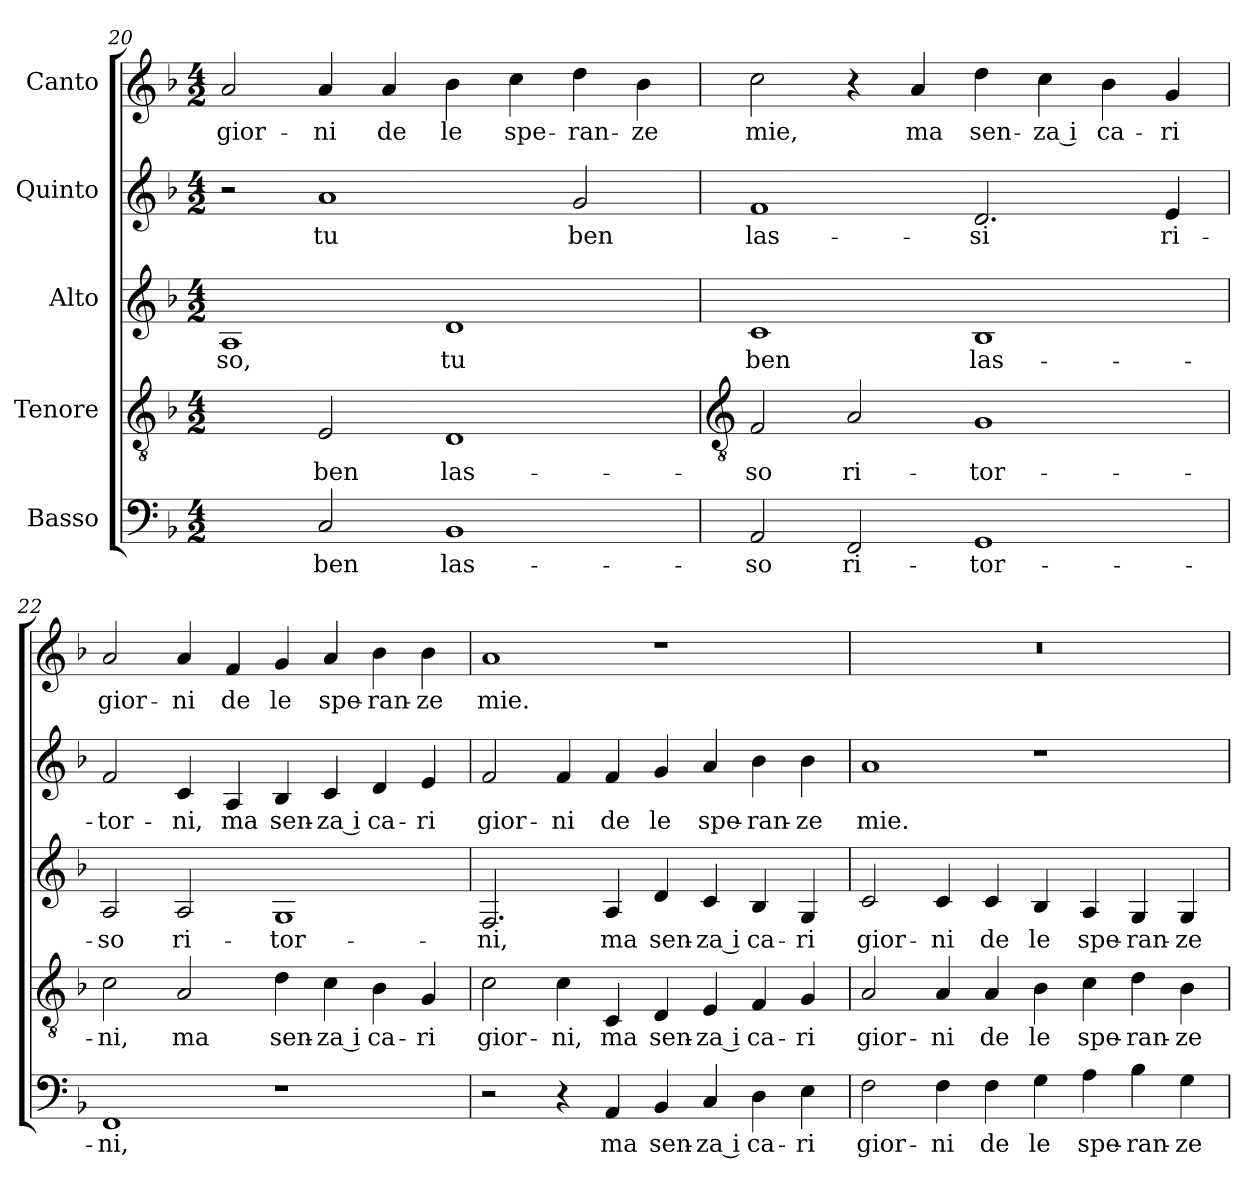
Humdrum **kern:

**kern	**text	**kern	**text	**kern	**text	**kern	**text	**kern	**text
*part5	*part5	*part4	*part4	*part3	*part3	*part2	*part2	*part1	*part1
*staff5	*staff5	*staff4	*staff4	*staff3	*staff3	*staff2	*staff2	*staff1	*staff1
*I"Basso	*	*I"Tenore	*	*I"Alto	*	*I"Quinto	*	*I"Canto	*
*clefF4	*	*clefGv2	*	*clefG2	*	*clefG2	*	*clefG2	*
*k[b-]	*	*k[b-]	*	*k[b-]	*	*k[b-]	*	*k[b-]	*
*F:	*	*F:	*	*F:	*	*F:	*	*F:	*
*M4/2	*	*M4/2	*	*M4/2	*	*M4/2	*	*M4/2	*
=20	=20	=20	=20	=20	=20	=20	=20	=20	=20
!	!	!	!	!	!LO:LY:b	!	!	!	!LO:LY:b
2Dyy]	.	2Fyy]	.	1A	-so,	2r	.	2a	gior-
!	!LO:LY:b	!	!LO:LY:b	!	!	!	!LO:LY:b	!	!LO:LY:b
2C	ben	2E	ben	.	.	1a	tu	4a	-ni
!	!	!	!	!	!	!	!	!	!LO:LY:b
.	.	.	.	.	.	.	.	4a	de
!	!LO:LY:b	!	!LO:LY:b	!	!LO:LY:b	!	!	!	!LO:LY:b
1BB-	las-	1D	las-	1d	tu	.	.	4b-	le
!	!	!	!	!	!	!	!	!	!LO:LY:b
.	.	.	.	.	.	.	.	4cc	spe-
!	!	!	!	!	!	!	!LO:LY:b	!	!LO:LY:b
.	.	.	.	.	.	2g	ben	4dd	-ran-
!	!	!	!	!	!	!	!	!	!LO:LY:b
.	.	.	.	.	.	.	.	4b-	-ze
!!LO:LB:g=z
=21	=21	=21	=21	=21	=21	=21	=21	=21	=21
*	*	*clefGv2	*	*	*	*	*	*	*
!	!LO:LY:b	!	!LO:LY:b	!	!LO:LY:b	!	!LO:LY:b	!	!LO:LY:b
2AA	-so	2F	-so	1c	ben	1f	las-	2cc	mie,
!	!LO:LY:b	!	!LO:LY:b	!	!	!	!	!	!
2FF	ri-	2A	ri-	.	.	.	.	4r	.
!	!	!	!	!	!	!	!	!	!LO:LY:b
.	.	.	.	.	.	.	.	4a	ma
!	!LO:LY:b	!	!LO:LY:b	!	!LO:LY:b	!	!LO:LY:b	!	!LO:LY:b
1GG	-tor-	1G	-tor-	1B-	las-	2.d	-si	4dd	sen-
!	!	!	!	!	!	!	!	!	!LO:LY:b
.	.	.	.	.	.	.	.	4cc	-za i
!	!	!	!	!	!	!	!	!	!LO:LY:b
.	.	.	.	.	.	.	.	4b-	ca-
!	!	!	!	!	!	!	!LO:LY:b	!	!LO:LY:b
.	.	.	.	.	.	4e	ri-	4g	-ri
=22	=22	=22	=22	=22	=22	=22	=22	=22	=22
!	!LO:LY:b	!	!LO:LY:b	!	!LO:LY:b	!	!LO:LY:b	!	!LO:LY:b
1FF	-ni,	2c	-ni,	2A	-so	2f	-tor-	2a	gior-
!	!	!	!LO:LY:b	!	!LO:LY:b	!	!LO:LY:b	!	!LO:LY:b
.	.	2A	ma	2A	ri-	4c	-ni,	4a	-ni
!	!	!	!	!	!	!	!LO:LY:b	!	!LO:LY:b
.	.	.	.	.	.	4A	ma	4f	de
!	!	!	!LO:LY:b	!	!LO:LY:b	!	!LO:LY:b	!	!LO:LY:b
1r	.	4d	sen-	1G	-tor-	4B-	sen-	4g	le
!	!	!	!LO:LY:b	!	!	!	!LO:LY:b	!	!LO:LY:b
.	.	4c	-za i	.	.	4c	-za i	4a	spe-
!	!	!	!LO:LY:b	!	!	!	!LO:LY:b	!	!LO:LY:b
.	.	4B-	ca-	.	.	4d	ca-	4b-	-ran-
!	!	!	!LO:LY:b	!	!	!	!LO:LY:b	!	!LO:LY:b
.	.	4G	-ri	.	.	4e	-ri	4b-	-ze
=23	=23	=23	=23	=23	=23	=23	=23	=23	=23
!	!	!	!LO:LY:b	!	!LO:LY:b	!	!LO:LY:b	!	!LO:LY:b
2r	.	2c	gior-	2.F	-ni,	2f	gior-	1a	mie.
!	!	!	!LO:LY:b	!	!	!	!LO:LY:b	!	!
4r	.	4c	-ni,	.	.	4f	-ni	.	.
!	!LO:LY:b	!	!LO:LY:b	!	!LO:LY:b	!	!LO:LY:b	!	!
4AA	ma	4C	ma	4A	ma	4f	de	.	.
!	!LO:LY:b	!	!LO:LY:b	!	!LO:LY:b	!	!LO:LY:b	!	!
4BB-	sen-	4D	sen-	4d	sen-	4g	le	1r	.
!	!LO:LY:b	!	!LO:LY:b	!	!LO:LY:b	!	!LO:LY:b	!	!
4C	-za i	4E	-za i	4c	-za i	4a	spe-	.	.
!	!LO:LY:b	!	!LO:LY:b	!	!LO:LY:b	!	!LO:LY:b	!	!
4D	ca-	4F	ca-	4B-	ca-	4b-	-ran-	.	.
!	!LO:LY:b	!	!LO:LY:b	!	!LO:LY:b	!	!LO:LY:b	!	!
4E	-ri	4G	-ri	4G	-ri	4b-	-ze	.	.
=24	=24	=24	=24	=24	=24	=24	=24	=24	=24
!	!LO:LY:b	!	!LO:LY:b	!	!LO:LY:b	!	!LO:LY:b	!	!
2F	gior-	2A	gior-	2c	gior-	1a	mie.	0r	.
!	!LO:LY:b	!	!LO:LY:b	!	!LO:LY:b	!	!	!	!
4F	-ni	4A	-ni	4c	-ni	.	.	.	.
!	!LO:LY:b	!	!LO:LY:b	!	!LO:LY:b	!	!	!	!
4F	de	4A	de	4c	de	.	.	.	.
!	!LO:LY:b	!	!LO:LY:b	!	!LO:LY:b	!	!	!	!
4G	le	4B-	le	4B-	le	1r	.	.	.
!	!LO:LY:b	!	!LO:LY:b	!	!LO:LY:b	!	!	!	!
4A	spe-	4c	spe-	4A	spe-	.	.	.	.
!	!LO:LY:b	!	!LO:LY:b	!	!LO:LY:b	!	!	!	!
4B-	-ran-	4d	-ran-	4G	-ran-	.	.	.	.
!	!LO:LY:b	!	!LO:LY:b	!	!LO:LY:b	!	!	!	!
4G	-ze	4B-	-ze	4G	-ze	.	.	.	.
=	=	=	=	=	=	=	=	=	=
*-	*-	*-	*-	*-	*-	*-	*-	*-	*-
